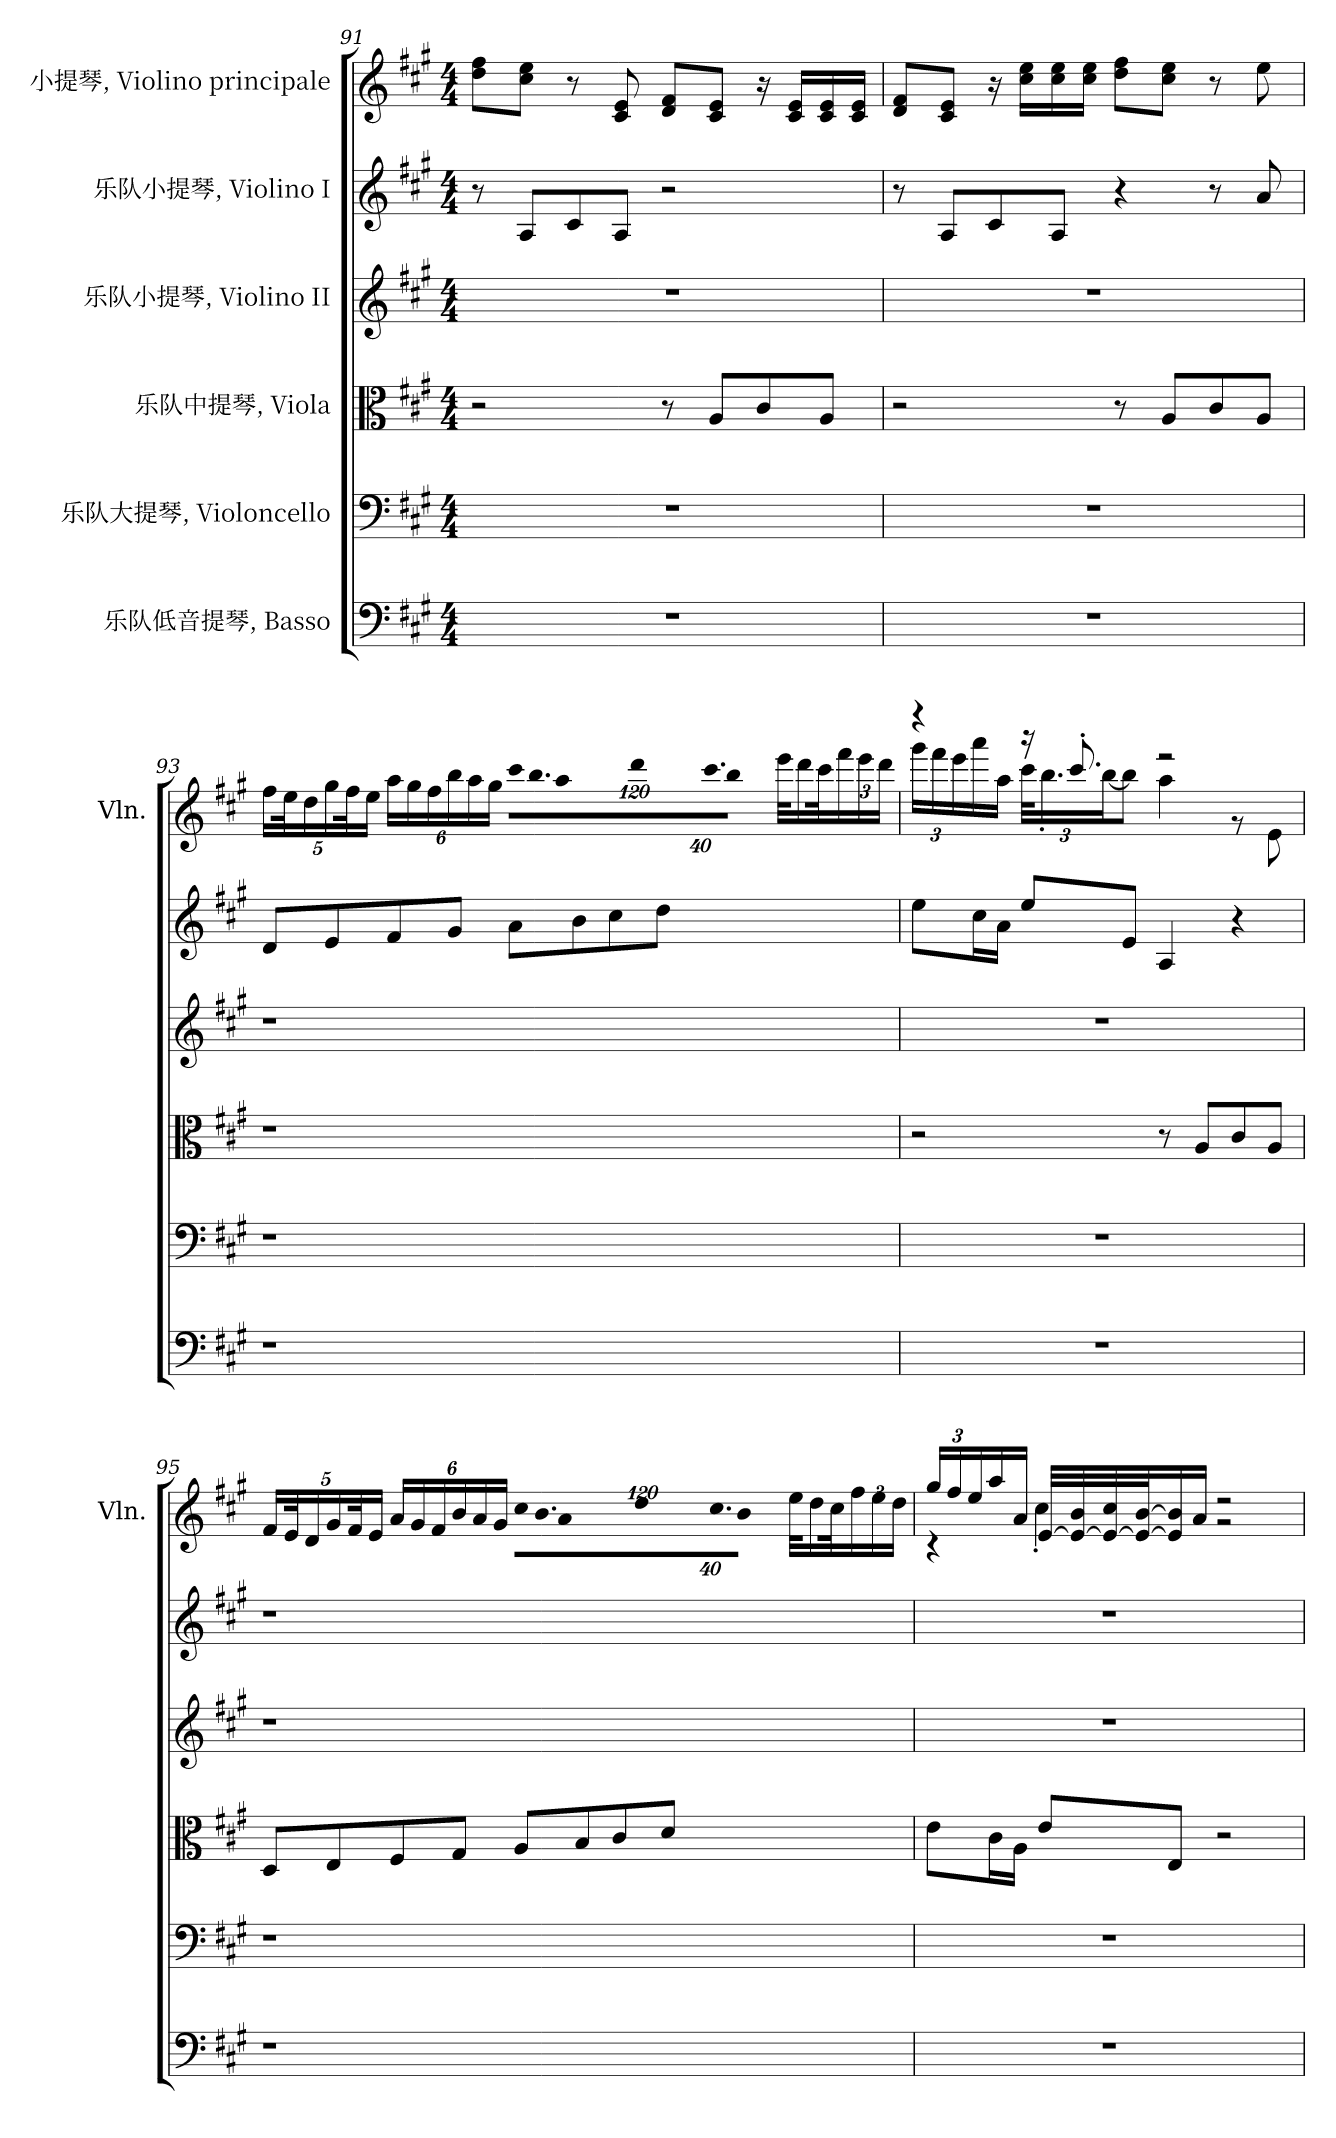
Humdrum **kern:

**kern	**kern	**kern	**kern	**kern	**kern
*part6	*part5	*part4	*part3	*part2	*part1
*staff6	*staff5	*staff4	*staff3	*staff2	*staff1
*I"乐队低音提琴, Basso	*I"乐队大提琴, Violoncello	*I"乐队中提琴, Viola	*I"乐队小提琴, Violino II	*I"乐队小提琴, Violino I	*I"小提琴, Violino principale
*	*	*	*	*	*I'Vln.
*clefF4	*clefF4	*clefC3	*clefG2	*clefG2	*clefG2
*ITrd7c12	*	*	*	*	*
*k[f#c#g#]	*k[f#c#g#]	*k[f#c#g#]	*k[f#c#g#]	*k[f#c#g#]	*k[f#c#g#]
*M4/4	*M4/4	*M4/4	*M4/4	*M4/4	*M4/4
=91	=91	=91	=91	=91	=91
1r	1r	2r	1r	8r	8dd\ 8ff#\L
.	.	.	.	8A/L	8cc#\ 8ee\J
.	.	.	.	8c#/	8r
.	.	.	.	8A/J	8c#/ 8e/
.	.	8r	.	2r	8d/ 8f#/L
.	.	8A/L	.	.	8c#/ 8e/J
.	.	8c#/	.	.	16r
.	.	.	.	.	16c#/ 16e/LL
.	.	8A/J	.	.	16c#/ 16e/
.	.	.	.	.	16c#/ 16e/JJ
!!LO:PB:g=z
=92	=92	=92	=92	=92	=92
1r	1r	2r	1r	8r	8d/ 8f#/L
.	.	.	.	8A/L	8c#/ 8e/J
.	.	.	.	8c#/	16r
.	.	.	.	.	16cc#\ 16ee\LL
.	.	.	.	8A/J	16cc#\ 16ee\
.	.	.	.	.	16cc#\ 16ee\JJ
.	.	8r	.	4r	8dd\ 8ff#\L
.	.	8A/L	.	.	8cc#\ 8ee\J
.	.	8c#/	.	8r	8r
.	.	8A/J	.	8a/	8ee\
=93	=93	=93	=93	=93	=93
*	*	*	*	*	*Xbrackettup
1r	1r	1r	1r	8d/L	20ff#\LL
.	.	.	.	.	40ee\K
.	.	.	.	.	20dd\
.	.	.	.	8e/	20gg#\
.	.	.	.	.	40ff#\K
.	.	.	.	.	20ee\JJ
.	.	.	.	8f#/	24aa\LL
.	.	.	.	.	24gg#\
.	.	.	.	.	24ff#\
.	.	.	.	8g#/J	24bb\
.	.	.	.	.	24aa\
.	.	.	.	.	24gg#\JJ
!	!	!	!	!	!LO:N:vis=32
.	.	.	.	8a\L	640%23ccc#\LLL
!	!	!	!	!	!LO:N:vis=32.
.	.	.	.	.	1920%103bb\
!	!	!	!	!	!LO:N:vis=32
.	.	.	.	.	640%23aa\
.	.	.	.	8b\	.
!	!	!	!	!	!LO:N:vis=32
.	.	.	.	.	640%23ddd\
!	!	!	!	!	!LO:N:vis=32.
.	.	.	.	.	1920%103ccc#\
!	!	!	!	!	!LO:N:vis=32
.	.	.	.	.	640%23bb\JJJ
.	.	.	.	8cc#\	.
.	.	.	.	.	32eee\KLL
.	.	.	.	.	16ddd\
.	.	.	.	.	32ccc#\K
.	.	.	.	8dd\J	.
.	.	.	.	.	24fff#\
.	.	.	.	.	24eee\
.	.	.	.	.	24ddd\JJ
960ryy	960ryy	960ryy	960ryy	960ryy	.
!!LO:LB:g=z
=94	=94	=94	=94	=94	=94
*	*	*	*	*	*^
1r	1r	2r	1r	8ee\L	4r	24ggg#\LL
.	.	.	.	.	.	24fff#\
.	.	.	.	.	.	24eee\
.	.	.	.	16cc#\L	.	16aaa\
.	.	.	.	16a\JJ	.	16aa\JJ
.	.	.	.	8ee/L	16r	48ccc#\KLL
.	.	.	.	.	.	24.bb'\
.	.	.	.	.	8.ccc#'/	.
.	.	.	.	.	.	[24bb\J
.	.	.	.	8e/J	.	8bb\J]
.	.	8r	.	4A/	2r	4aa\
.	.	8A/L	.	.	.	.
.	.	8c#/	.	4r	.	8r
.	.	8A/J	.	.	.	8e\
*	*	*	*	*	*v	*v
=95	=95	=95	=95	=95	=95
1r	1r	8D/L	1r	1r	20f#/LL
.	.	.	.	.	40e/K
.	.	.	.	.	20d/
.	.	8E/	.	.	20g#/
.	.	.	.	.	40f#/K
.	.	.	.	.	20e/JJ
.	.	8F#/	.	.	24a/LL
.	.	.	.	.	24g#/
.	.	.	.	.	24f#/
.	.	8G#/J	.	.	24b/
.	.	.	.	.	24a/
.	.	.	.	.	24g#/JJ
!	!	!	!	!	!LO:N:vis=32
.	.	8A/L	.	.	640%23cc#\LLL
!	!	!	!	!	!LO:N:vis=32.
.	.	.	.	.	1920%103b\
!	!	!	!	!	!LO:N:vis=32
.	.	.	.	.	640%23a\
.	.	8B/	.	.	.
!	!	!	!	!	!LO:N:vis=32
.	.	.	.	.	640%23dd\
!	!	!	!	!	!LO:N:vis=32.
.	.	.	.	.	1920%103cc#\
!	!	!	!	!	!LO:N:vis=32
.	.	.	.	.	640%23b\JJJ
.	.	8c#/	.	.	.
.	.	.	.	.	32ee\KLL
.	.	.	.	.	16dd\
.	.	.	.	.	32cc#\K
.	.	8d/J	.	.	.
.	.	.	.	.	24ff#\
.	.	.	.	.	24ee\
.	.	.	.	.	24dd\JJ
960ryy	960ryy	960ryy	960ryy	960ryy	.
!!LO:PB:g=z
=96	=96	=96	=96	=96	=96
*	*	*	*	*	*^
1r	1r	8e\L	1r	1r	24gg#/LL	4r
.	.	.	.	.	24ff#/	.
.	.	.	.	.	24ee/	.
.	.	16c#\L	.	.	16aa/	.
.	.	16A\JJ	.	.	16a/JJ	.
*	*	*	*	*	*MM125	*
.	.	8e/L	.	.	[32e/LLL	4cc#'\
.	.	.	.	.	32e/_ 32b/	.
.	.	.	.	.	32e/_ 32cc#/	.
.	.	.	.	.	32e/_ [32b/J	.
.	.	8E/J	.	.	16e/] 16b/]	.
*	*	*	*	*	*MM120	*
.	.	.	.	.	16a/JJ	.
*	*	*	*	*	*MM300	*
.	.	2r	.	.	2r	2r
*	*	*	*	*	*v	*v
=	=	=	=	=	=
*-	*-	*-	*-	*-	*-
